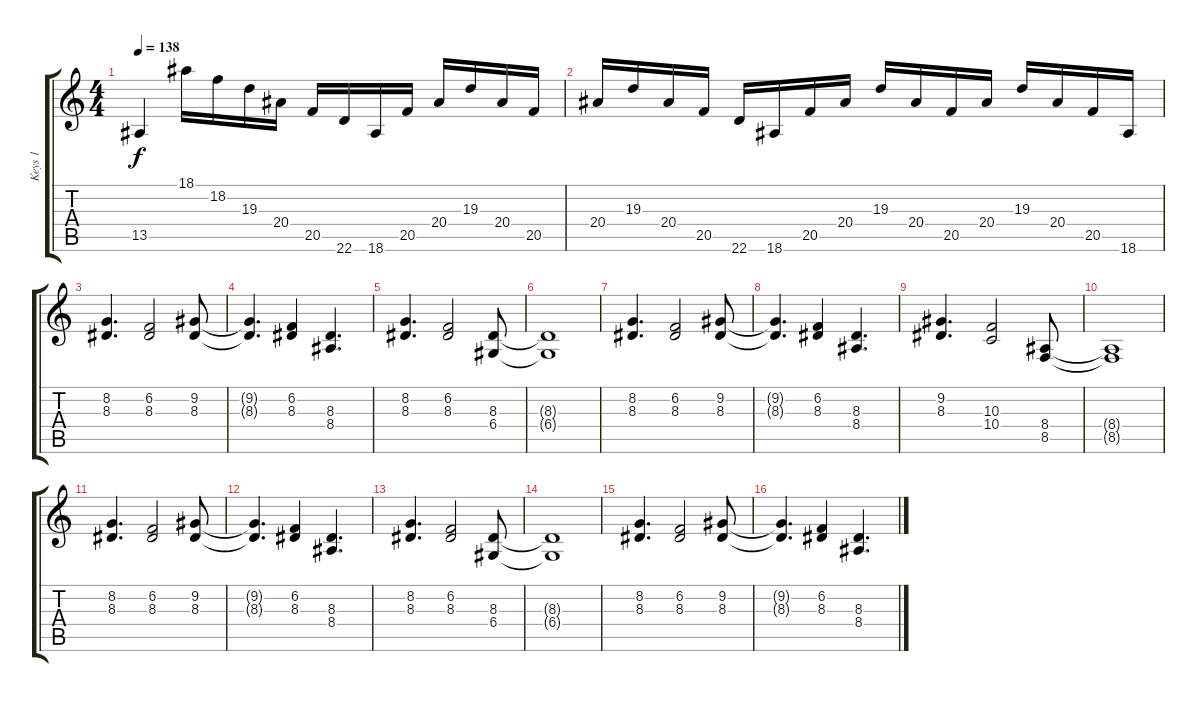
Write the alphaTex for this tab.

\track ("Keys 1" "Keys 1") {instrument lead2sawtooth}
\staff {score tabs}
\tuning (E4 B3 G3 D3 A2 E2) {hide}
\ts (4 4)
\tempo 138
\clef g2
\ks c
13.5.4{dy f} 18.1.16 18.2.16 19.3.16 20.4.16 20.5.16 22.6.16 18.6.16 20.5.16 20.4.16 19.3.16 20.4.16 20.5.16 |
20.4.16 19.3.16 20.4.16 20.5.16 22.6.16 18.6.16 20.5.16 20.4.16 19.3.16 20.4.16 20.5.16 20.4.16 19.3.16 20.4.16 20.5.16 18.6.16 |
(8.2 8.3).4{d volume 10} (6.2 8.3).2 (9.2 8.3).8 |
(9.2{t} 8.3{t}).4{d} (6.2 8.3).4 (8.3 8.4).4{d} |
(8.2 8.3).4{d} (6.2 8.3).2 (8.3 6.4).8 |
(8.3{t} 6.4{t}).1 |
(8.2 8.3).4{d} (6.2 8.3).2 (9.2 8.3).8 |
(9.2{t} 8.3{t}).4{d} (6.2 8.3).4 (8.3 8.4).4{d} |
(9.2 8.3).4{d} (10.3 10.4).2 (8.4 8.5).8 |
(8.4{t} 8.5{t}).1 |
(8.2 8.3).4{d} (6.2 8.3).2 (9.2 8.3).8 |
(9.2{t} 8.3{t}).4{d} (6.2 8.3).4 (8.3 8.4).4{d} |
(8.2 8.3).4{d} (6.2 8.3).2 (8.3 6.4).8 |
(8.3{t} 6.4{t}).1 |
(8.2 8.3).4{d} (6.2 8.3).2 (9.2 8.3).8 |
(9.2{t} 8.3{t}).4{d} (6.2 8.3).4 (8.3 8.4).4{d}
